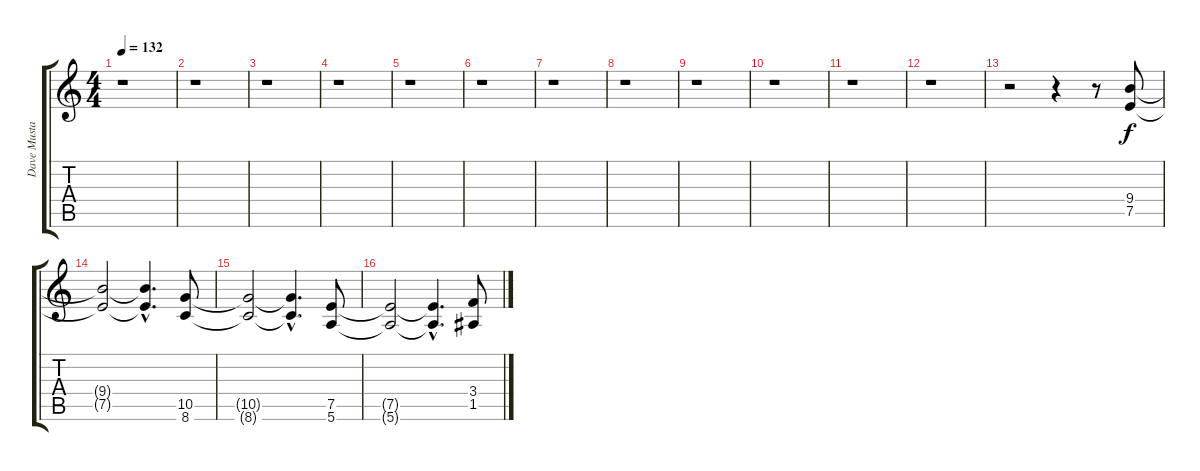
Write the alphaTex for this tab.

\track ("Dave Mustaine (Disto Gtr)" "Dave Musta") {instrument distortionguitar}
\staff {score tabs}
\tuning (E4 B3 G3 D3 A2 E2) {hide}
\ts (4 4)
\tempo 132
\clef g2
\ks c
r.1{dy f instrument distortionguitar} |
r.1 |
r.1 |
r.1 |
r.1 |
r.1 |
r.1 |
r.1 |
r.1 |
r.1 |
r.1 |
r.1 |
r.2 r.4 r.8 (9.4 7.5).8 |
(9.4{t} 7.5{t}).2 (9.4{hac t} 7.5{hac t}).4{d} (10.5 8.6).8 |
(10.5{t} 8.6{t}).2 (10.5{hac t} 8.6{hac t}).4{d} (7.5 5.6).8 |
(7.5{t} 5.6{t}).2 (7.5{hac t} 5.6{hac t}).4{d} (3.4 1.5).8
